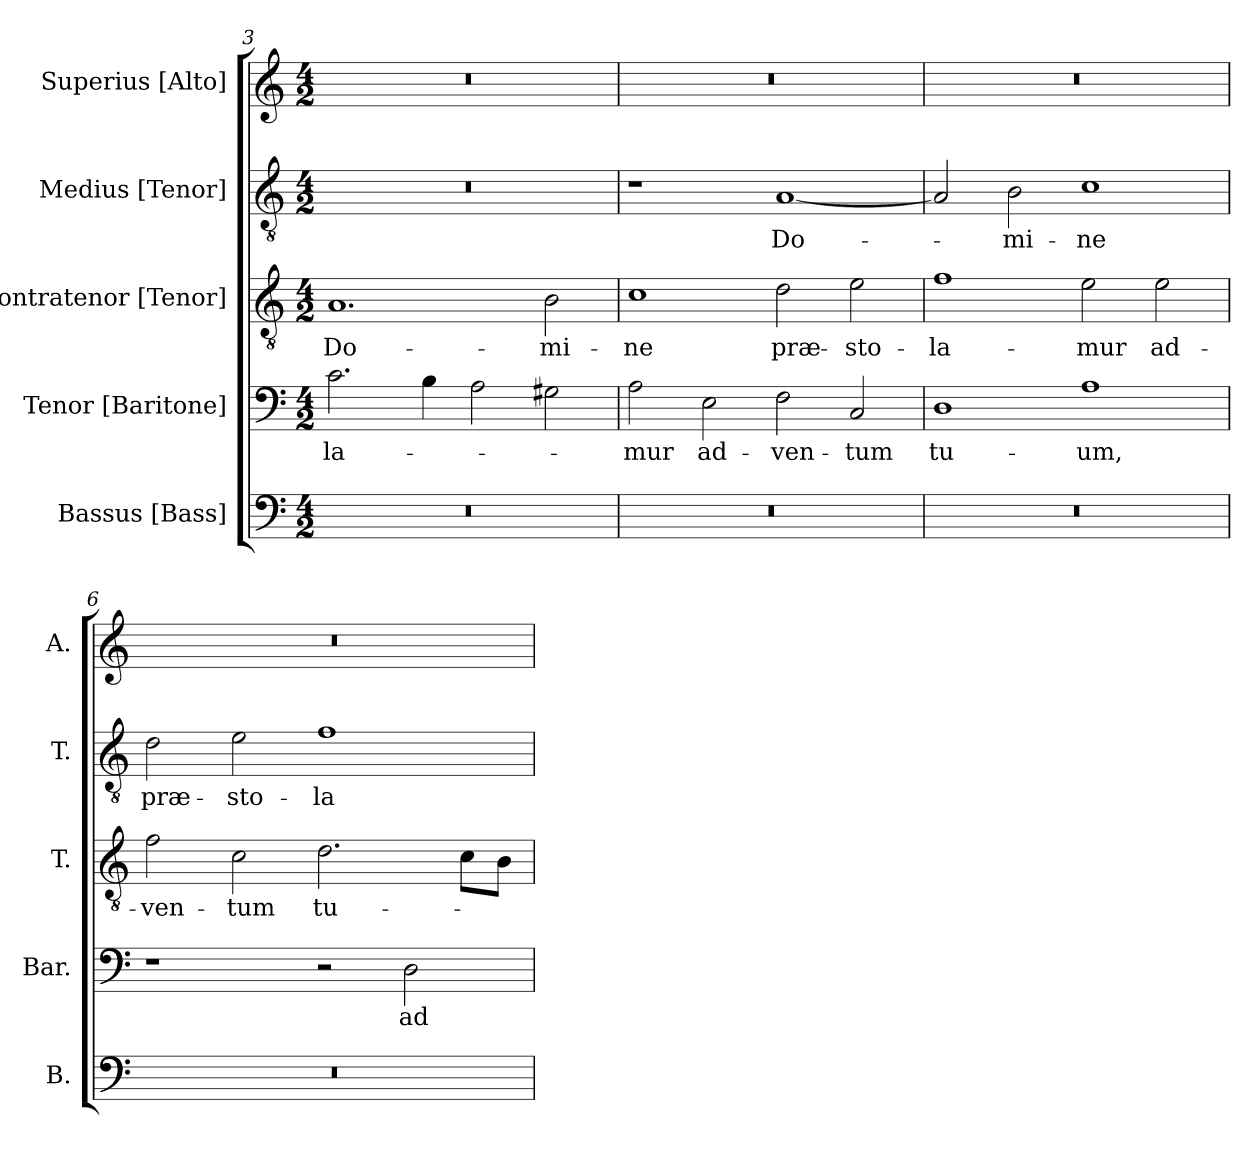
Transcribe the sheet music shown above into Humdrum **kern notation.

**kern	**kern	**text	**kern	**text	**kern	**text	**kern
*part5	*part4	*part4	*part3	*part3	*part2	*part2	*part1
*staff5	*staff4	*staff4	*staff3	*staff3	*staff2	*staff2	*staff1
*I"Bassus [Bass]	*I"Tenor [Baritone]	*	*I"Contratenor [Tenor]	*	*I"Medius [Tenor]	*	*I"Superius [Alto]
*I'B.	*I'Bar.	*	*I'T.	*	*I'T.	*	*I'A.
*clefF4	*clefF4	*	*clefGv2	*	*clefGv2	*	*clefG2
*	*	*	*ITrd7c12	*	*ITrd7c12	*	*
*k[]	*k[]	*	*k[]	*	*k[]	*	*k[]
*C:	*C:	*	*C:	*	*C:	*	*C:
*M4/2	*M4/2	*	*M4/2	*	*M4/2	*	*M4/2
=3	=3	=3	=3	=3	=3	=3	=3
!LO:N:vis=1	!	!	!	!	!	!	!
!	!	!LO:LY:b:color=#000000	!	!	!	!	!
!	!	!	!	!LO:LY:b:color=#000000	!LO:N:vis=1	!	!LO:N:vis=1
0r	2.ci\	-la-	1.AAi	Do-	0r	.	0r
.	4Bi\	.	.	.	.	.	.
.	2Ai\	.	.	.	.	.	.
!	!	!	!	!LO:LY:b:color=#000000	!	!	!
.	2G#Xi\	.	2BBi\	-mi-	.	.	.
=4	=4	=4	=4	=4	=4	=4	=4
!LO:N:vis=1	!	!	!	!	!	!	!
!	!	!LO:LY:b:color=#000000	!	!	!	!	!
!	!	!	!	!LO:LY:b:color=#000000	!	!	!LO:N:vis=1
0r	2Ai\	-mur	1Ci	-ne	1r	.	0r
!	!	!LO:LY:b:color=#000000	!	!	!	!	!
.	2Ei\	ad-	.	.	.	.	.
!	!	!LO:LY:b:color=#000000	!	!	!	!	!
!	!	!	!	!LO:LY:b:color=#000000	!	!	!
!	!	!	!	!	!	!LO:LY:b:color=#000000	!
.	2Fi\	-ven-	2Di\	præ-	[1AAi	Do-	.
!	!	!LO:LY:b:color=#000000	!	!	!	!	!
!	!	!	!	!LO:LY:b:color=#000000	!	!	!
.	2Ci/	-tum	2Ei\	-sto-	.	.	.
=5	=5	=5	=5	=5	=5	=5	=5
!LO:N:vis=1	!	!	!	!	!	!	!
!	!	!LO:LY:b:color=#000000	!	!	!	!	!
!	!	!	!	!LO:LY:b:color=#000000	!	!	!LO:N:vis=1
0r	1Di	tu-	1Fi	-la-	2AAi/]	.	0r
!	!	!	!	!	!	!LO:LY:b:color=#000000	!
.	.	.	.	.	2BBi\	-mi-	.
!	!	!LO:LY:b:color=#000000	!	!	!	!	!
!	!	!	!	!LO:LY:b:color=#000000	!	!	!
!	!	!	!	!	!	!LO:LY:b:color=#000000	!
.	1Ai	-um,	2Ei\	-mur	1Ci	-ne	.
!	!	!	!	!LO:LY:b:color=#000000	!	!	!
.	.	.	2Ei\	ad-	.	.	.
!!LO:LB:g=z
=6	=6	=6	=6	=6	=6	=6	=6
!LO:N:vis=1	!	!	!	!	!	!	!
!	!	!	!	!LO:LY:b:color=#000000	!	!	!
!	!	!	!	!	!	!LO:LY:b:color=#000000	!LO:N:vis=1
0r	1r	.	2Fi\	-ven-	2Di\	præ-	0r
!	!	!	!	!LO:LY:b:color=#000000	!	!	!
!	!	!	!	!	!	!LO:LY:b:color=#000000	!
.	.	.	2Ci\	-tum	2Ei\	-sto-	.
!	!	!	!	!LO:LY:b:color=#000000	!	!	!
!	!	!	!	!	!	!LO:LY:b:color=#000000	!
.	2r	.	2.Di\	tu-	1Fi	-la-	.
!	!	!LO:LY:b:color=#000000	!	!	!	!	!
.	2Di\	ad-	.	.	.	.	.
.	.	.	8Ci\L	.	.	.	.
.	.	.	8BBi\J	.	.	.	.
=	=	=	=	=	=	=	=
*-	*-	*-	*-	*-	*-	*-	*-
